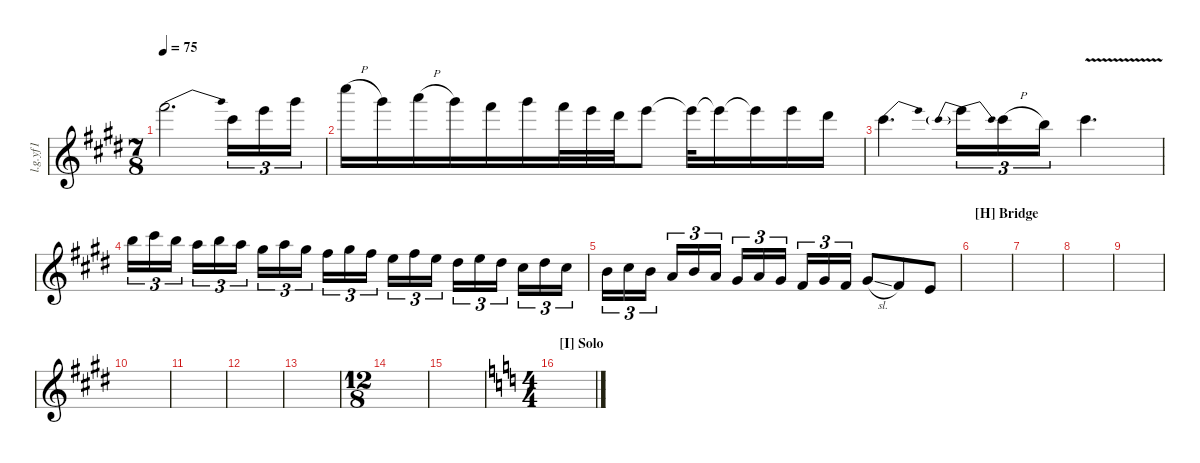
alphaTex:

\defaultSystemsLayout 4
\hideDynamics
\bracketExtendMode nobrackets
\otherSystemsTrackNameOrientation horizontal
\track ("Lead Guitar Yifeng 1 (by JWP)" "l.g.yf1") {instrument distortionguitar}
\staff {score}
\tuning (E4 B3 G3 D3 A2 E2 A1)
\ts (7 8)
\tempo 75
\clef g2
\ks c#minor
19.2{be (bend 0 0 15 4)}.2{d dy f} 18.3.16{tu (3 2)} 17.2.16{tu (3 2)} 16.1.16{tu (3 2)} |
21.1{h}.16 16.1.16 17.1{h}.16 16.1.16 19.2.16 16.1.16 19.2.32 17.2.32 16.2.32 17.2.8 17.2{t}.32 17.2{t}.16 17.2{t}.16 17.2.16 16.2.16 |
18.3{be (bend 0 0 15 6)}.4{d} 18.3{be (prebendrelease 0 6 30 0)}.16{tu (3 2)} 18.3{h}.16{tu (3 2)} 16.3.16{tu (3 2)} 18.3{v}.4{d} |
16.3.16{tu (3 2)} 18.3.16{tu (3 2)} 16.3.16{tu (3 2)} 14.3.16{tu (3 2)} 16.3.16{tu (3 2)} 14.3.16{tu (3 2)} 13.3.16{tu (3 2)} 14.3.16{tu (3 2)} 13.3.16{tu (3 2)} 11.3.16{tu (3 2)} 13.3.16{tu (3 2)} 11.3.16{tu (3 2)} 9.3.16{tu (3 2)} 11.3.16{tu (3 2)} 9.3.16{tu (3 2)} 8.3.16{tu (3 2)} 9.3.16{tu (3 2)} 8.3.16{tu (3 2)} 6.3.16{tu (3 2)} 8.3.16{tu (3 2)} 6.3.16{tu (3 2)} |
9.4.16{tu (3 2)} 6.3.16{tu (3 2)} 9.4.16{tu (3 2)} 7.4.16{tu (3 2)} 9.4.16{tu (3 2)} 7.4.16{tu (3 2)} 6.4.16{tu (3 2)} 7.4.16{tu (3 2)} 6.4.16{tu (3 2)} 9.5.16{tu (3 2)} 6.4.16{tu (3 2)} 9.5.16{tu (3 2)} 11.5{sl}.8 9.5.8 7.5.8 |
\section ("H" "Bridge")
|
|
|
|
|
|
|
|
\ts (12 8)
\beaming (8 3 3 3 3)
|
|
\ts (4 4)
\beaming (8 2 2 2 2)
\section ("I" "Solo")
\ks c
